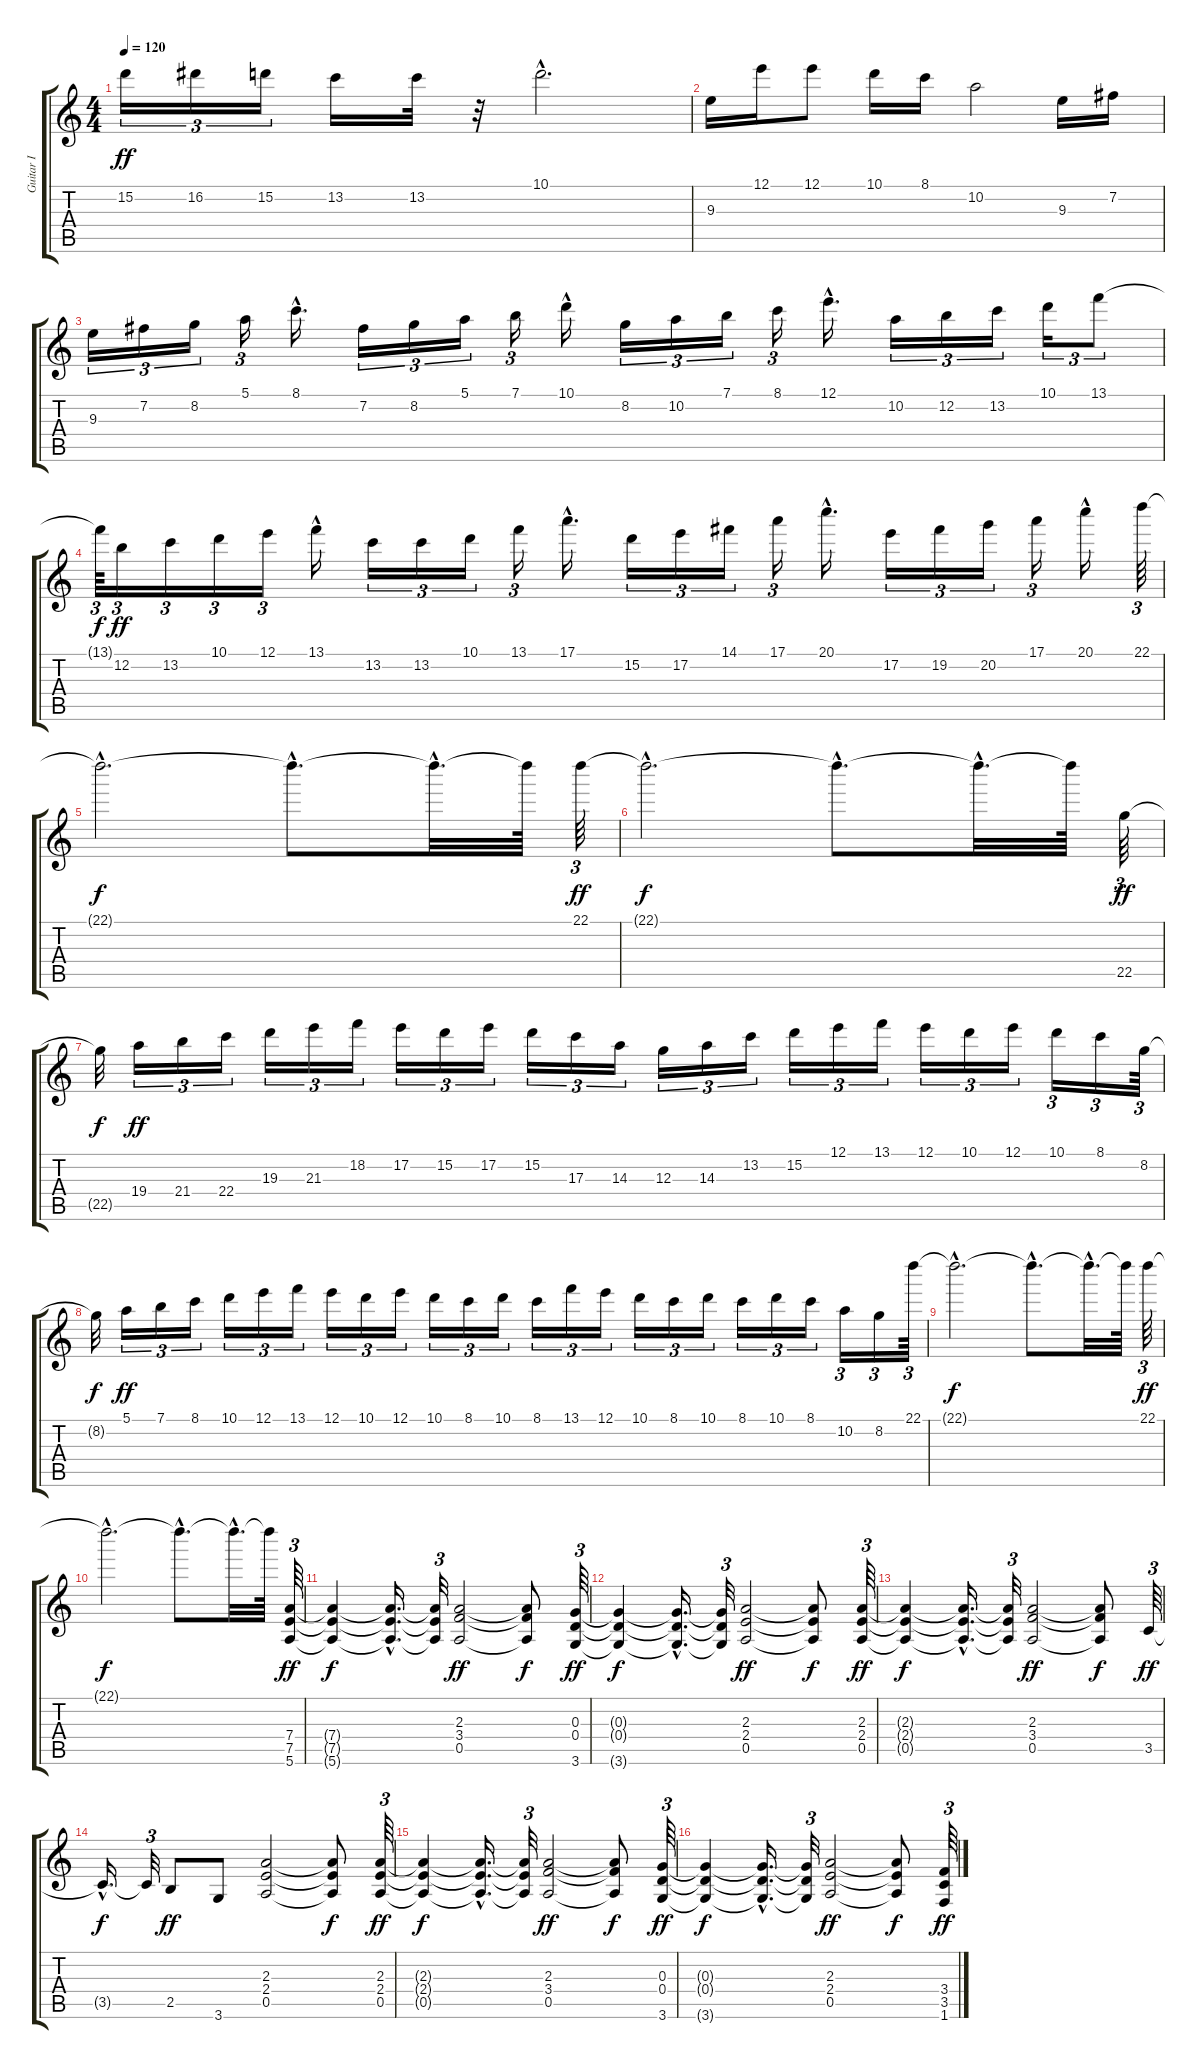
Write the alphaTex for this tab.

\track ("Guitar I" "Guitar I") {instrument distortionguitar}
\staff {score tabs}
\tuning (E4 B3 G3 D3 A2 E2) {hide}
\ts (4 4)
\tempo 120
\clef g2
\ks c
15.2.16{tu (3 2) dy ff} 16.2.16{tu (3 2)} 15.2.16{tu (3 2)} 13.2.16 13.2.32 r.32 10.1{hac}.2{d} |
9.3.16 12.1.16 12.1.8 10.1.16 8.1.16 10.2.2 9.3.16 7.2.16 |
9.3.16{tu (3 2)} 7.2.16{tu (3 2)} 8.2.16{tu (3 2)} 5.1.16{tu (3 2)} 8.1{hac}.16{d} 7.2.16{tu (3 2)} 8.2.16{tu (3 2)} 5.1.16{tu (3 2)} 7.1.16{tu (3 2)} 10.1{hac}.16 8.2.16{tu (3 2)} 10.2.16{tu (3 2)} 7.1.16{tu (3 2)} 8.1.16{tu (3 2)} 12.1{hac}.16{d} 10.2.16{tu (3 2)} 12.2.16{tu (3 2)} 13.2.16{tu (3 2)} 10.1.16{tu (3 2)} 13.1.8{tu (3 2)} |
13.1{t}.64{tu (3 2) dy f} 12.2.16{tu (3 2) dy ff} 13.2.16{tu (3 2)} 10.1.16{tu (3 2)} 12.1.16{tu (3 2)} 13.1{hac}.16 13.2.16{tu (3 2)} 13.2.16{tu (3 2)} 10.1.16{tu (3 2)} 13.1.16{tu (3 2)} 17.1{hac}.16{d} 15.2.16{tu (3 2)} 17.2.16{tu (3 2)} 14.1.16{tu (3 2)} 17.1.16{tu (3 2)} 20.1{hac}.16{d} 17.2.16{tu (3 2)} 19.2.16{tu (3 2)} 20.2.16{tu (3 2)} 17.1.16{tu (3 2)} 20.1{hac}.16 22.1.64{tu (3 2)} |
22.1{hac t}.2{d dy f} 22.1{hac t}.8{d} 22.1{hac t}.32{d} 22.1{t}.64 22.1.64{tu (3 2) dy ff} |
22.1{hac t}.2{d dy f} 22.1{hac t}.8{d} 22.1{hac t}.32{d} 22.1{t}.64 22.5.64{tu (3 2) dy ff} |
22.5{t}.32{dy f} 19.4.16{tu (3 2) dy ff} 21.4.16{tu (3 2)} 22.4.16{tu (3 2)} 19.3.16{tu (3 2)} 21.3.16{tu (3 2)} 18.2.16{tu (3 2)} 17.2.16{tu (3 2)} 15.2.16{tu (3 2)} 17.2.16{tu (3 2)} 15.2.16{tu (3 2)} 17.3.16{tu (3 2)} 14.3.16{tu (3 2)} 12.3.16{tu (3 2)} 14.3.16{tu (3 2)} 13.2.16{tu (3 2)} 15.2.16{tu (3 2)} 12.1.16{tu (3 2)} 13.1.16{tu (3 2)} 12.1.16{tu (3 2)} 10.1.16{tu (3 2)} 12.1.16{tu (3 2)} 10.1.16{tu (3 2)} 8.1.16{tu (3 2)} 8.2.64{tu (3 2)} |
8.2{t}.32{dy f} 5.1.16{tu (3 2) dy ff} 7.1.16{tu (3 2)} 8.1.16{tu (3 2)} 10.1.16{tu (3 2)} 12.1.16{tu (3 2)} 13.1.16{tu (3 2)} 12.1.16{tu (3 2)} 10.1.16{tu (3 2)} 12.1.16{tu (3 2)} 10.1.16{tu (3 2)} 8.1.16{tu (3 2)} 10.1.16{tu (3 2)} 8.1.16{tu (3 2)} 13.1.16{tu (3 2)} 12.1.16{tu (3 2)} 10.1.16{tu (3 2)} 8.1.16{tu (3 2)} 10.1.16{tu (3 2)} 8.1.16{tu (3 2)} 10.1.16{tu (3 2)} 8.1.16{tu (3 2)} 10.2.16{tu (3 2)} 8.2.16{tu (3 2)} 22.1.64{tu (3 2)} |
22.1{hac t}.2{d dy f} 22.1{hac t}.8{d} 22.1{hac t}.32{d} 22.1{t}.64 22.1.64{tu (3 2) dy ff} |
22.1{hac t}.2{d dy f} 22.1{hac t}.8{d} 22.1{hac t}.32{d} 22.1{t}.64 (7.4 7.5 5.6).64{tu (3 2) dy ff} |
(7.4{t} 7.5{t} 5.6{t}).4{dy f} (7.4{hac t} 7.5{hac t} 5.6{hac t}).16{d} (7.4{t} 7.5{t} 5.6{t}).32{tu (3 2)} (2.3 3.4 0.5).2{dy ff} (2.3{t} 3.4{t} 0.5{t}).8{dy f} (0.3 0.4 3.6).64{tu (3 2) dy ff} |
(0.3{t} 0.4{t} 3.6{t}).4{dy f} (0.3{hac t} 0.4{hac t} 3.6{hac t}).16{d} (0.3{t} 0.4{t} 3.6{t}).32{tu (3 2)} (2.3 2.4 0.5).2{dy ff} (2.3{t} 2.4{t} 0.5{t}).8{dy f} (2.3 2.4 0.5).64{tu (3 2) dy ff} |
(2.3{t} 2.4{t} 0.5{t}).4{dy f} (2.3{hac t} 2.4{hac t} 0.5{hac t}).16{d} (2.3{t} 2.4{t} 0.5{t}).32{tu (3 2)} (2.3 3.4 0.5).2{dy ff} (2.3{t} 3.4{t} 0.5{t}).8{dy f} 3.5.64{tu (3 2) dy ff} |
3.5{hac t}.16{d dy f} 3.5{t}.32{tu (3 2)} 2.5.8{dy ff} 3.6.8 (2.3 2.4 0.5).2 (2.3{t} 2.4{t} 0.5{t}).8{dy f} (2.3 2.4 0.5).64{tu (3 2) dy ff} |
(2.3{t} 2.4{t} 0.5{t}).4{dy f} (2.3{hac t} 2.4{hac t} 0.5{hac t}).16{d} (2.3{t} 2.4{t} 0.5{t}).32{tu (3 2)} (2.3 3.4 0.5).2{dy ff} (2.3{t} 3.4{t} 0.5{t}).8{dy f} (0.3 0.4 3.6).64{tu (3 2) dy ff} |
(0.3{t} 0.4{t} 3.6{t}).4{dy f} (0.3{hac t} 0.4{hac t} 3.6{hac t}).16{d} (0.3{t} 0.4{t} 3.6{t}).32{tu (3 2)} (2.3 2.4 0.5).2{dy ff} (2.3{t} 2.4{t} 0.5{t}).8{dy f} (3.4 3.5 1.6).64{tu (3 2) dy ff}
